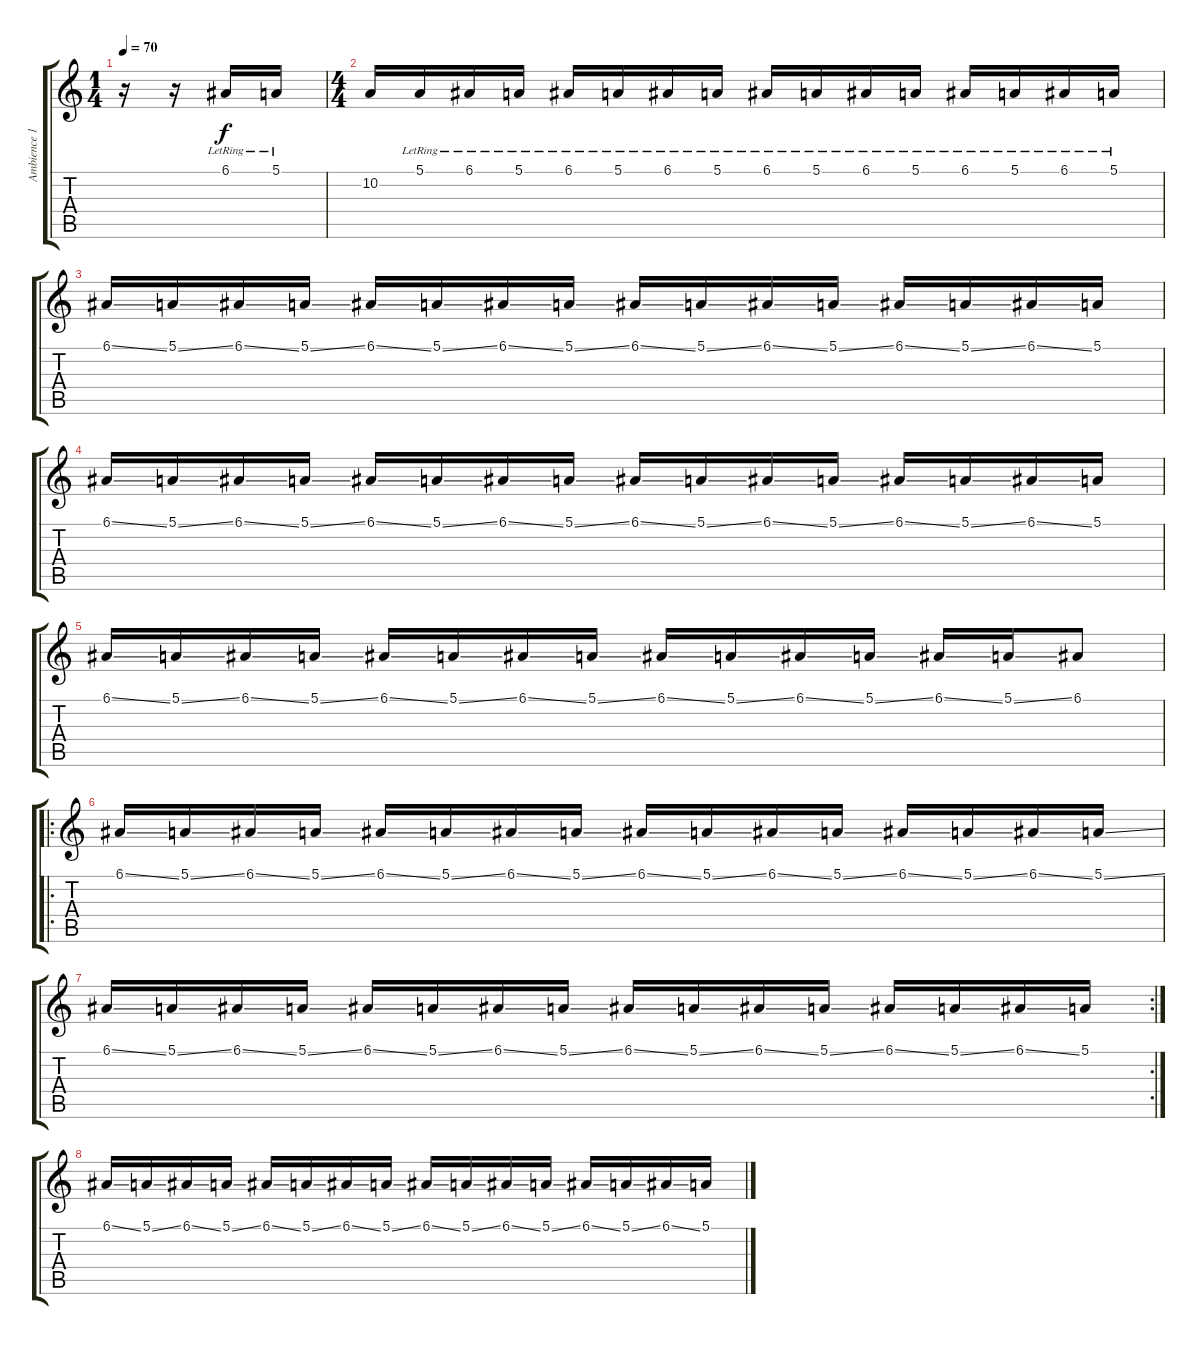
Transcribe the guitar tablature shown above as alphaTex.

\track ("Ambience 1" "Ambience 1") {instrument tremolostrings}
\staff {score tabs}
\tuning (E4 B3 G3 D3 A2 E2) {hide}
\ts (1 4)
\tempo 70
\clef g2
\ks c
r.16{dy f instrument tremolostrings} r.16{volume 0} 6.1{lr}.16 5.1{lr}.16 |
\ts (4 4)
10.2.16{volume 9} 5.1{lr}.16 6.1{lr}.16 5.1{lr}.16 6.1{lr}.16 5.1{lr}.16 6.1{lr}.16 5.1{lr}.16 6.1{lr}.16 5.1{lr}.16 6.1{lr}.16 5.1{lr}.16 6.1{lr}.16 5.1{lr}.16 6.1{lr}.16 5.1{lr}.16 |
6.1{ss}.16 5.1{ss}.16 6.1{ss}.16 5.1{ss}.16 6.1{ss}.16 5.1{ss}.16 6.1{ss}.16 5.1{ss}.16 6.1{ss}.16 5.1{ss}.16 6.1{ss}.16 5.1{ss}.16 6.1{ss}.16 5.1{ss}.16 6.1{ss}.16 5.1.16 |
6.1{ss}.16 5.1{ss}.16 6.1{ss}.16 5.1{ss}.16 6.1{ss}.16 5.1{ss}.16 6.1{ss}.16 5.1{ss}.16 6.1{ss}.16 5.1{ss}.16 6.1{ss}.16 5.1{ss}.16 6.1{ss}.16 5.1{ss}.16 6.1{ss}.16 5.1.16 |
6.1{ss}.16 5.1{ss}.16 6.1{ss}.16 5.1{ss}.16 6.1{ss}.16 5.1{ss}.16 6.1{ss}.16 5.1{ss}.16 6.1{ss}.16 5.1{ss}.16 6.1{ss}.16 5.1{ss}.16 6.1{ss}.16 5.1{ss}.16 6.1.8 |
\ro
6.1{ss}.16 5.1{ss}.16 6.1{ss}.16 5.1{ss}.16 6.1{ss}.16 5.1{ss}.16 6.1{ss}.16 5.1{ss}.16 6.1{ss}.16 5.1{ss}.16 6.1{ss}.16 5.1{ss}.16 6.1{ss}.16 5.1{ss}.16 6.1{ss}.16 5.1{ss}.16 |
\rc 2
6.1{ss}.16 5.1{ss}.16 6.1{ss}.16 5.1{ss}.16 6.1{ss}.16 5.1{ss}.16 6.1{ss}.16 5.1{ss}.16 6.1{ss}.16 5.1{ss}.16 6.1{ss}.16 5.1{ss}.16 6.1{ss}.16 5.1{ss}.16 6.1{ss}.16 5.1.16 |
6.1{ss}.16 5.1{ss}.16 6.1{ss}.16 5.1{ss}.16 6.1{ss}.16 5.1{ss}.16 6.1{ss}.16 5.1{ss}.16 6.1{ss}.16 5.1{ss}.16 6.1{ss}.16 5.1{ss}.16 6.1{ss}.16 5.1{ss}.16 6.1{ss}.16 5.1{ss}.16
